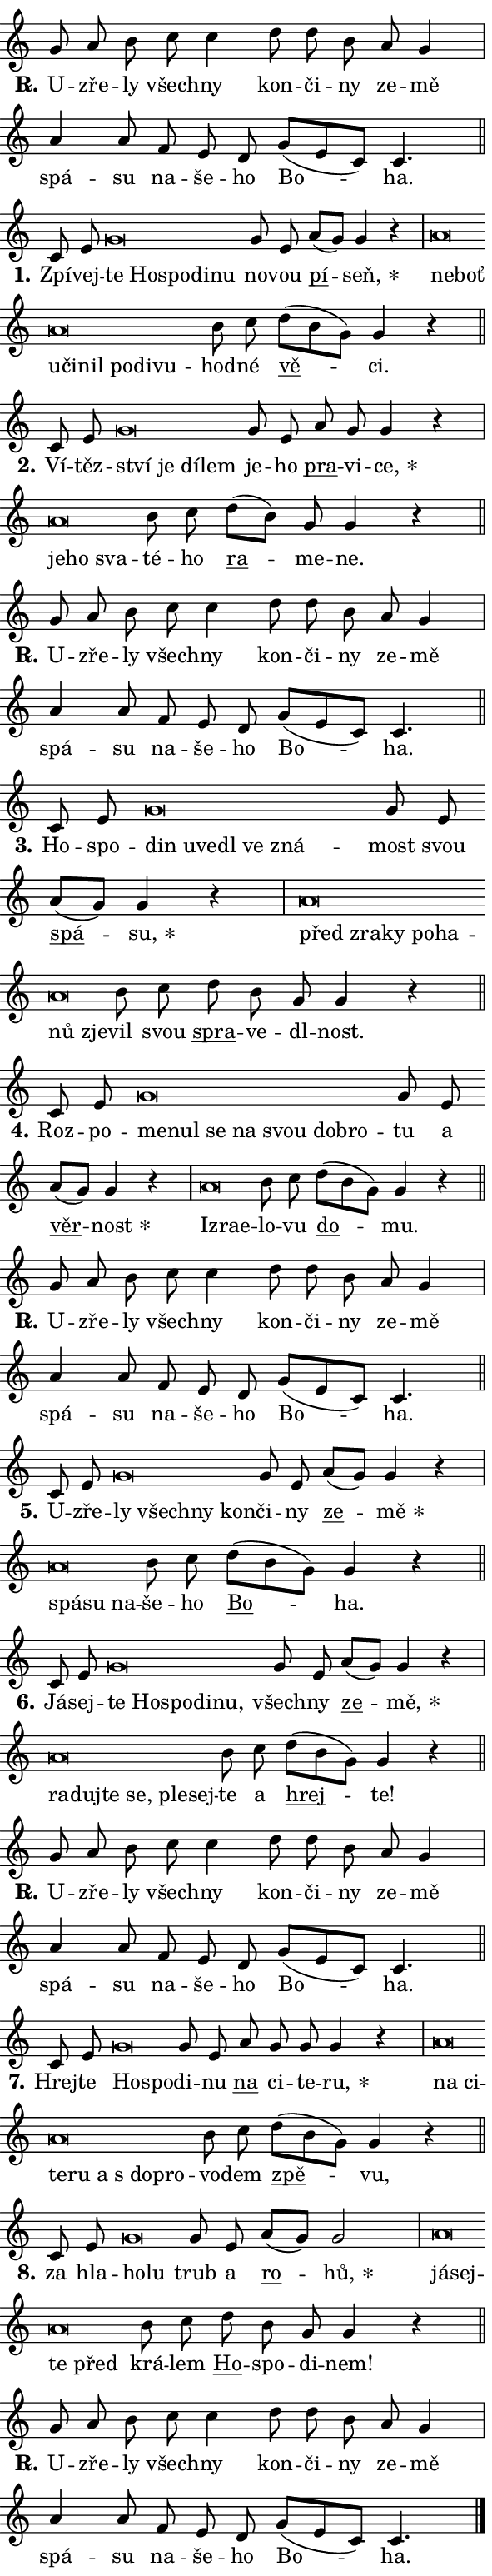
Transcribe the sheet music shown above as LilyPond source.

\version "2.24.0"
\header { tagline = "" }
\paper {
  indent = 0\cm
  top-margin = 0\cm
  right-margin = 0.13\cm % to fit lyric hyphens
  bottom-margin = 0\cm
  left-margin = 0\cm
  paper-width = 10\cm
  page-breaking = #ly:one-page-breaking
  system-system-spacing.basic-distance = #11
  score-system-spacing.basic-distance = #11
  ragged-last = ##f
}


%% Author: Thomas Morley
%% https://lists.gnu.org/archive/html/lilypond-user/2020-05/msg00002.html
#(define (line-position grob)
"Returns position of @var[grob} in current system:
   @code{'start}, if at first time-step
   @code{'end}, if at last time-step
   @code{'middle} otherwise
"
  (let* ((col (ly:item-get-column grob))
         (ln (ly:grob-object col 'left-neighbor))
         (rn (ly:grob-object col 'right-neighbor))
         (col-to-check-left (if (ly:grob? ln) ln col))
         (col-to-check-right (if (ly:grob? rn) rn col))
         (break-dir-left
           (and
             (ly:grob-property col-to-check-left 'non-musical #f)
             (ly:item-break-dir col-to-check-left)))
         (break-dir-right
           (and
             (ly:grob-property col-to-check-right 'non-musical #f)
             (ly:item-break-dir col-to-check-right))))
        (cond ((eqv? 1 break-dir-left) 'start)
              ((eqv? -1 break-dir-right) 'end)
              (else 'middle))))

#(define (tranparent-at-line-position vctor)
  (lambda (grob)
  "Relying on @code{line-position} select the relevant enry from @var{vctor}.
Used to determine transparency,"
    (case (line-position grob)
      ((end) (not (vector-ref vctor 0)))
      ((middle) (not (vector-ref vctor 1)))
      ((start) (not (vector-ref vctor 2))))))

noteHeadBreakVisibility =
#(define-music-function (break-visibility)(vector?)
"Makes @code{NoteHead}s transparent relying on @var{break-visibility}"
#{
  \override NoteHead.transparent =
    #(tranparent-at-line-position break-visibility)
#})

#(define delete-ledgers-for-transparent-note-heads
  (lambda (grob)
    "Reads whether a @code{NoteHead} is transparent.
If so this @code{NoteHead} is removed from @code{'note-heads} from
@var{grob}, which is supposed to be @code{LedgerLineSpanner}.
As a result ledgers are not printed for this @code{NoteHead}"
    (let* ((nhds-array (ly:grob-object grob 'note-heads))
           (nhds-list
             (if (ly:grob-array? nhds-array)
                 (ly:grob-array->list nhds-array)
                 '()))
           ;; Relies on the transparent-property being done before
           ;; Staff.LedgerLineSpanner.after-line-breaking is executed.
           ;; This is fragile ...
           (to-keep
             (remove
               (lambda (nhd)
                 (ly:grob-property nhd 'transparent #f))
               nhds-list)))
      ;; TODO find a better method to iterate over grob-arrays, similiar
      ;; to filter/remove etc for lists
      ;; For now rebuilt from scratch
      (set! (ly:grob-object grob 'note-heads)  '())
      (for-each
        (lambda (nhd)
          (ly:pointer-group-interface::add-grob grob 'note-heads nhd))
        to-keep))))

squashNotes = {
  \override NoteHead.X-extent = #'(-0.2 . 0.2)
  \override NoteHead.Y-extent = #'(-0.75 . 0)
  \override NoteHead.stencil =
    #(lambda (grob)
       (let ((pos (ly:grob-property grob 'staff-position)))
         (begin
           (if (< pos -7) (display "ERROR: Lower brevis then expected\n") (display ""))
           (if (<= pos -6) ly:text-interface::print ly:note-head::print))))
}
unSquashNotes = {
  \revert NoteHead.X-extent
  \revert NoteHead.Y-extent
  \revert NoteHead.stencil
}

hideNotes = \noteHeadBreakVisibility #begin-of-line-visible
unHideNotes = \noteHeadBreakVisibility #all-visible

% work-around for resetting accidentals
% https://lilypond.org/doc/v2.23/Documentation/notation/displaying-rhythms#unmetered-music
cadenzaMeasure = {
  \cadenzaOff
  \partial 1024 s1024
  \cadenzaOn
}

#(define-markup-command (accent layout props text) (markup?)
  "Underline accented syllable"
  (interpret-markup layout props
    #{\markup \override #'(offset . 4.3) \underline { #text }#}))

responsum = \markup \concat {
  "R" \hspace #-1.05 \path #0.1 #'((moveto 0 0.07) (lineto 0.9 0.8)) \hspace #0.05 "."
}

spaceSize = #0.6828661417322834 % exact space size for TeX Gyre Schola

\layout {
  \context {
    \Staff
    \remove "Time_signature_engraver"
    \override LedgerLineSpanner.after-line-breaking = #delete-ledgers-for-transparent-note-heads
  }
  \context {
    \Lyrics {
      \override LyricSpace.minimum-distance = \spaceSize
      \override LyricText.font-name = #"TeX Gyre Schola"
      \override LyricText.font-size = 1
      \override StanzaNumber.font-name = #"TeX Gyre Schola Bold"
      \override StanzaNumber.font-size = 1
    }
  }
  \context {
    \Score 
    \override NoteHead.text =
      #(lambda (grob) 
        (let ((pos (ly:grob-property grob 'staff-position)))
          #{\markup {
            \combine
              \halign #-0.55 \raise #(if (= pos -6) 0 0.5) \override #'(thickness . 2) \draw-line #'(3.2 . 0)
              \musicglyph "noteheads.sM1"
          }#}))
  }
}

% magnetic-lyrics.ily
%
%   written by
%     Jean Abou Samra <jean@abou-samra.fr>
%     Werner Lemberg <wl@gnu.org>
%
%   adapted by
%     Jiri Hon <jiri.hon@gmail.com>
%
% Version 2022-Apr-15

% https://www.mail-archive.com/lilypond-user@gnu.org/msg149350.html

#(define (Left_hyphen_pointer_engraver context)
   "Collect syllable-hyphen-syllable occurrences in lyrics and store
them in properties.  This engraver only looks to the left.  For
example, if the lyrics input is @code{foo -- bar}, it does the
following.

@itemize @bullet
@item
Set the @code{text} property of the @code{LyricHyphen} grob between
@q{foo} and @q{bar} to @code{foo}.

@item
Set the @code{left-hyphen} property of the @code{LyricText} grob with
text @q{foo} to the @code{LyricHyphen} grob between @q{foo} and
@q{bar}.
@end itemize

Use this auxiliary engraver in combination with the
@code{lyric-@/text::@/apply-@/magnetic-@/offset!} hook."
   (let ((hyphen #f)
         (text #f))
     (make-engraver
      (acknowledgers
       ((lyric-syllable-interface engraver grob source-engraver)
        (set! text grob)))
      (end-acknowledgers
       ((lyric-hyphen-interface engraver grob source-engraver)
        ;(when (not (grob::has-interface grob 'lyric-space-interface))
          (set! hyphen grob)));)
      ((stop-translation-timestep engraver)
       (when (and text hyphen)
         (ly:grob-set-object! text 'left-hyphen hyphen))
       (set! text #f)
       (set! hyphen #f)))))

#(define (lyric-text::apply-magnetic-offset! grob)
   "If the space between two syllables is less than the value in
property @code{LyricText@/.details@/.squash-threshold}, move the right
syllable to the left so that it gets concatenated with the left
syllable.

Use this function as a hook for
@code{LyricText@/.after-@/line-@/breaking} if the
@code{Left_@/hyphen_@/pointer_@/engraver} is active."
   (let ((hyphen (ly:grob-object grob 'left-hyphen #f)))
     (when hyphen
       (let ((left-text (ly:spanner-bound hyphen LEFT)))
         (when (grob::has-interface left-text 'lyric-syllable-interface)
           (let* ((common (ly:grob-common-refpoint grob left-text X))
                  (this-x-ext (ly:grob-extent grob common X))
                  (left-x-ext
                   (begin
                     ;; Trigger magnetism for left-text.
                     (ly:grob-property left-text 'after-line-breaking)
                     (ly:grob-extent left-text common X)))
                  ;; `delta` is the gap width between two syllables.
                  (delta (- (interval-start this-x-ext)
                            (interval-end left-x-ext)))
                  (details (ly:grob-property grob 'details))
                  (threshold (assoc-get 'squash-threshold details 0.2)))
             (when (< delta threshold)
               (let* (;; We have to manipulate the input text so that
                      ;; ligatures crossing syllable boundaries are not
                      ;; disabled.  For languages based on the Latin
                      ;; script this is essentially a beautification.
                      ;; However, for non-Western scripts it can be a
                      ;; necessity.
                      (lt (ly:grob-property left-text 'text))
                      (rt (ly:grob-property grob 'text))
                      (is-space (grob::has-interface hyphen 'lyric-space-interface))
                      (space (if is-space " " ""))
                      (extra-delta (if is-space spaceSize 0))
                      ;; Append new syllable.
                      (ltrt-space (if (and (string? lt) (string? rt))
                                (string-append lt space rt)
                                (make-concat-markup (list lt space rt))))
                      ;; Right-align `ltrt` to the right side.
                      (ltrt-space-markup (grob-interpret-markup
                               grob
                               (make-translate-markup
                                (cons (interval-length this-x-ext) 0)
                                (make-right-align-markup ltrt-space)))))
                 (begin
                   ;; Don't print `left-text`.
                   (ly:grob-set-property! left-text 'stencil #f)
                   ;; Set text and stencil (which holds all collected
                   ;; syllables so far) and shift it to the left.
                   (ly:grob-set-property! grob 'text ltrt-space)
                   (ly:grob-set-property! grob 'stencil ltrt-space-markup)
                   (ly:grob-translate-axis! grob (- (- delta extra-delta)) X))))))))))


#(define (lyric-hyphen::displace-bounds-first grob)
   ;; Make very sure this callback isn't triggered too early.
   (let ((left (ly:spanner-bound grob LEFT))
         (right (ly:spanner-bound grob RIGHT)))
     (ly:grob-property left 'after-line-breaking)
     (ly:grob-property right 'after-line-breaking)
     (ly:lyric-hyphen::print grob)))

squashThreshold = #0.4

\layout {
  \context {
    \Lyrics
    \consists #Left_hyphen_pointer_engraver
    \override LyricText.after-line-breaking =
      #lyric-text::apply-magnetic-offset!
    \override LyricHyphen.stencil = #lyric-hyphen::displace-bounds-first
    \override LyricText.details.squash-threshold = \squashThreshold
    \override LyricHyphen.minimum-distance = 0
    \override LyricHyphen.minimum-length = \squashThreshold
  }
}

squashText = \override LyricText.details.squash-threshold = 9999
unSquashText = \override LyricText.details.squash-threshold = \squashThreshold

leftText = \override LyricText.self-alignment-X = #LEFT
unLeftText = \revert LyricText.self-alignment-X

starOffset = #(lambda (grob) 
                (let ((x_offset (ly:self-alignment-interface::aligned-on-x-parent grob)))
                  (if (= x_offset 0) 0 (+ x_offset 1.2))))

star = #(define-music-function (syllable)(string?)
"Append star separator at the end of a syllable"
#{
  \once \override LyricText.X-offset = #starOffset
  \lyricmode { \markup {
    #syllable
    \override #'((font-name . "TeX Gyre Schola Bold")) \hspace #0.2 \lower #0.65 \larger "*"
  } }
#})

starAccent = #(define-music-function (syllable)(string?)
"Append star separator at the end of a syllable and make accent"
#{
  \once \override LyricText.X-offset = #starOffset
  \lyricmode { \markup {
    \accent #syllable
    \override #'((font-name . "TeX Gyre Schola Bold")) \hspace #0.2 \lower #0.65 \larger "*"
  } }
#})

breath = #(define-music-function (syllable)(string?)
"Append breathing indicator at the end of a syllable"
#{
  \lyricmode { \markup { #syllable "+" } }
#})

optionalBreath = #(define-music-function (syllable)(string?)
"Append optional breathing indicator at the end of a syllable"
#{
  \lyricmode { \markup { #syllable "(+)" } }
#})


\score {
    <<
        \new Voice = "melody" { \cadenzaOn \key c \major \relative { g'8 a b c c4 \bar "" d8 d b \bar "" a g4 \cadenzaMeasure \bar "|" a a8 \bar "" f e d \bar "" g[( e c)] c4. \cadenzaMeasure \bar "||" \break } }
        \new Lyrics \lyricsto "melody" { \lyricmode { \set stanza = \responsum
U -- zře -- ly všech -- ny kon -- či -- ny ze -- mě spá -- su na -- še -- ho Bo -- ha. } }
    >>
    \layout {}
}

\score {
    <<
        \new Voice = "melody" { \cadenzaOn \key c \major \relative { c'8 e \bar "" \squashNotes g\breve*1/16 \hideNotes \breve*1/16 \bar "" \breve*1/16 \bar "" \breve*1/16 \breve*1/16 \bar "" \unHideNotes \unSquashNotes g8 e \bar "" a[( g)] g4 r \cadenzaMeasure \bar "|" \squashNotes a\breve*1/16 \hideNotes \breve*1/16 \bar "" \breve*1/16 \bar "" \breve*1/16 \bar "" \breve*1/16 \bar "" \breve*1/16 \bar "" \breve*1/16 \breve*1/16 \bar "" \unHideNotes \unSquashNotes b8 c \bar "" d[( b g)] g4 r \cadenzaMeasure \bar "||" \break } }
        \new Lyrics \lyricsto "melody" { \lyricmode { \set stanza = "1."
Zpí -- vej -- \leftText te \squashText Ho -- spo -- di -- nu \unLeftText \unSquashText no -- vou \markup \accent pí -- \star seň, \leftText ne -- \squashText boť u -- či -- nil po -- di -- vu -- \unLeftText \unSquashText hod -- né \markup \accent vě -- ci. } }
    >>
    \layout {}
}

\score {
    <<
        \new Voice = "melody" { \cadenzaOn \key c \major \relative { c'8 e \bar "" \squashNotes g\breve*1/16 \hideNotes \breve*1/16 \bar "" \breve*1/16 \breve*1/16 \bar "" \unHideNotes \unSquashNotes g8 e \bar "" a g g4 r \cadenzaMeasure \bar "|" \squashNotes a\breve*1/16 \hideNotes \breve*1/16 \breve*1/16 \bar "" \unHideNotes \unSquashNotes b8 c \bar "" d[( b)] g g4 r \cadenzaMeasure \bar "||" \break } }
        \new Lyrics \lyricsto "melody" { \lyricmode { \set stanza = "2."
Ví -- těz -- \leftText ství \squashText je dí -- lem \unLeftText \unSquashText je -- ho \markup \accent pra -- vi -- \star ce, \leftText je -- \squashText ho sva -- \unLeftText \unSquashText té -- ho \markup \accent ra -- me -- ne. } }
    >>
    \layout {}
}

\score {
    <<
        \new Voice = "melody" { \cadenzaOn \key c \major \relative { g'8 a b c c4 \bar "" d8 d b \bar "" a g4 \cadenzaMeasure \bar "|" a a8 \bar "" f e d \bar "" g[( e c)] c4. \cadenzaMeasure \bar "||" \break } }
        \new Lyrics \lyricsto "melody" { \lyricmode { \set stanza = \responsum
U -- zře -- ly všech -- ny kon -- či -- ny ze -- mě spá -- su na -- še -- ho Bo -- ha. } }
    >>
    \layout {}
}

\score {
    <<
        \new Voice = "melody" { \cadenzaOn \key c \major \relative { c'8 e \bar "" \squashNotes g\breve*1/16 \hideNotes \breve*1/16 \bar "" \breve*1/16 \bar "" \breve*1/16 \bar "" \breve*1/16 \breve*1/16 \bar "" \unHideNotes \unSquashNotes g8 e \bar "" a[( g)] g4 r \cadenzaMeasure \bar "|" \squashNotes a\breve*1/16 \hideNotes \breve*1/16 \bar "" \breve*1/16 \bar "" \breve*1/16 \bar "" \breve*1/16 \bar "" \breve*1/16 \breve*1/16 \bar "" \unHideNotes \unSquashNotes b8 c \bar "" d b g g4 r \cadenzaMeasure \bar "||" \break } }
        \new Lyrics \lyricsto "melody" { \lyricmode { \set stanza = "3."
Ho -- spo -- \leftText din \squashText u -- ve -- dl ve zná -- \unLeftText \unSquashText most svou \markup \accent spá -- \star su, \leftText před \squashText zra -- ky po -- ha -- nů zje -- \unLeftText \unSquashText vil svou \markup \accent spra -- ve -- dl -- nost. } }
    >>
    \layout {}
}

\score {
    <<
        \new Voice = "melody" { \cadenzaOn \key c \major \relative { c'8 e \bar "" \squashNotes g\breve*1/16 \hideNotes \breve*1/16 \bar "" \breve*1/16 \bar "" \breve*1/16 \bar "" \breve*1/16 \bar "" \breve*1/16 \breve*1/16 \bar "" \unHideNotes \unSquashNotes g8 e \bar "" a[( g)] g4 r \cadenzaMeasure \bar "|" \squashNotes a\breve*1/16 \hideNotes \breve*1/16 \breve*1/16 \bar "" \unHideNotes \unSquashNotes b8 c \bar "" d[( b g)] g4 r \cadenzaMeasure \bar "||" \break } }
        \new Lyrics \lyricsto "melody" { \lyricmode { \set stanza = "4."
Roz -- po -- \leftText me -- \squashText nul se na svou dob -- ro -- \unLeftText \unSquashText tu a \markup \accent věr -- \star nost \leftText Iz -- \squashText ra -- e -- \unLeftText \unSquashText lo -- vu \markup \accent do -- mu. } }
    >>
    \layout {}
}

\score {
    <<
        \new Voice = "melody" { \cadenzaOn \key c \major \relative { g'8 a b c c4 \bar "" d8 d b \bar "" a g4 \cadenzaMeasure \bar "|" a a8 \bar "" f e d \bar "" g[( e c)] c4. \cadenzaMeasure \bar "||" \break } }
        \new Lyrics \lyricsto "melody" { \lyricmode { \set stanza = \responsum
U -- zře -- ly všech -- ny kon -- či -- ny ze -- mě spá -- su na -- še -- ho Bo -- ha. } }
    >>
    \layout {}
}

\score {
    <<
        \new Voice = "melody" { \cadenzaOn \key c \major \relative { c'8 e \bar "" \squashNotes g\breve*1/16 \hideNotes \breve*1/16 \bar "" \breve*1/16 \breve*1/16 \bar "" \unHideNotes \unSquashNotes g8 e \bar "" a[( g)] g4 r \cadenzaMeasure \bar "|" \squashNotes a\breve*1/16 \hideNotes \breve*1/16 \breve*1/16 \bar "" \unHideNotes \unSquashNotes b8 c \bar "" d[( b g)] g4 r \cadenzaMeasure \bar "||" \break } }
        \new Lyrics \lyricsto "melody" { \lyricmode { \set stanza = "5."
U -- zře -- \leftText ly \squashText všech -- ny kon -- \unLeftText \unSquashText či -- ny \markup \accent ze -- \star mě \leftText spá -- \squashText su na -- \unLeftText \unSquashText še -- ho \markup \accent Bo -- ha. } }
    >>
    \layout {}
}

\score {
    <<
        \new Voice = "melody" { \cadenzaOn \key c \major \relative { c'8 e \bar "" \squashNotes g\breve*1/16 \hideNotes \breve*1/16 \bar "" \breve*1/16 \bar "" \breve*1/16 \breve*1/16 \bar "" \unHideNotes \unSquashNotes g8 e \bar "" a[( g)] g4 r \cadenzaMeasure \bar "|" \squashNotes a\breve*1/16 \hideNotes \breve*1/16 \bar "" \breve*1/16 \bar "" \breve*1/16 \bar "" \breve*1/16 \breve*1/16 \bar "" \unHideNotes \unSquashNotes b8 c \bar "" d[( b g)] g4 r \cadenzaMeasure \bar "||" \break } }
        \new Lyrics \lyricsto "melody" { \lyricmode { \set stanza = "6."
Já -- sej -- \leftText te \squashText Ho -- spo -- di -- nu, \unLeftText \unSquashText všech -- ny \markup \accent ze -- \star mě, \leftText ra -- \squashText duj -- te se, ple -- sej -- \unLeftText \unSquashText te a \markup \accent hrej -- te! } }
    >>
    \layout {}
}

\score {
    <<
        \new Voice = "melody" { \cadenzaOn \key c \major \relative { g'8 a b c c4 \bar "" d8 d b \bar "" a g4 \cadenzaMeasure \bar "|" a a8 \bar "" f e d \bar "" g[( e c)] c4. \cadenzaMeasure \bar "||" \break } }
        \new Lyrics \lyricsto "melody" { \lyricmode { \set stanza = \responsum
U -- zře -- ly všech -- ny kon -- či -- ny ze -- mě spá -- su na -- še -- ho Bo -- ha. } }
    >>
    \layout {}
}

\score {
    <<
        \new Voice = "melody" { \cadenzaOn \key c \major \relative { c'8 e \bar "" \squashNotes g\breve*1/16 \hideNotes \breve*1/16 \bar "" \unHideNotes \unSquashNotes g8 e \bar "" a g g g4 r \cadenzaMeasure \bar "|" \squashNotes a\breve*1/16 \hideNotes \breve*1/16 \bar "" \breve*1/16 \bar "" \breve*1/16 \bar "" \breve*1/16 \bar "" \breve*1/16 \breve*1/16 \bar "" \unHideNotes \unSquashNotes b8 c \bar "" d[( b g)] g4 r \cadenzaMeasure \bar "||" \break } }
        \new Lyrics \lyricsto "melody" { \lyricmode { \set stanza = "7."
Hrej -- te \leftText Ho -- \squashText spo -- \unLeftText \unSquashText di -- nu \markup \accent na ci -- te -- \star ru, \leftText na \squashText ci -- te -- ru a "s do" -- pro -- \unLeftText \unSquashText vo -- dem \markup \accent zpě -- vu, } }
    >>
    \layout {}
}

\score {
    <<
        \new Voice = "melody" { \cadenzaOn \key c \major \relative { c'8 e \bar "" \squashNotes g\breve*1/16 \hideNotes \breve*1/16 \bar "" \unHideNotes \unSquashNotes g8 e \bar "" a[( g)] g2 \cadenzaMeasure \bar "|" \squashNotes a\breve*1/16 \hideNotes \breve*1/16 \bar "" \breve*1/16 \breve*1/16 \bar "" \unHideNotes \unSquashNotes b8 c \bar "" d b g g4 r \cadenzaMeasure \bar "||" \break } }
        \new Lyrics \lyricsto "melody" { \lyricmode { \set stanza = "8."
za hla -- \leftText ho -- \squashText lu \unLeftText \unSquashText trub a \markup \accent ro -- \star hů, \leftText já -- \squashText sej -- te před \unLeftText \unSquashText krá -- lem \markup \accent Ho -- spo -- di -- nem! } }
    >>
    \layout {}
}

\score {
    <<
        \new Voice = "melody" { \cadenzaOn \key c \major \relative { g'8 a b c c4 \bar "" d8 d b \bar "" a g4 \cadenzaMeasure \bar "|" a a8 \bar "" f e d \bar "" g[( e c)] c4. \cadenzaMeasure \bar "||" \break } \bar "|." }
        \new Lyrics \lyricsto "melody" { \lyricmode { \set stanza = \responsum
U -- zře -- ly všech -- ny kon -- či -- ny ze -- mě spá -- su na -- še -- ho Bo -- ha. } }
    >>
    \layout {}
}
